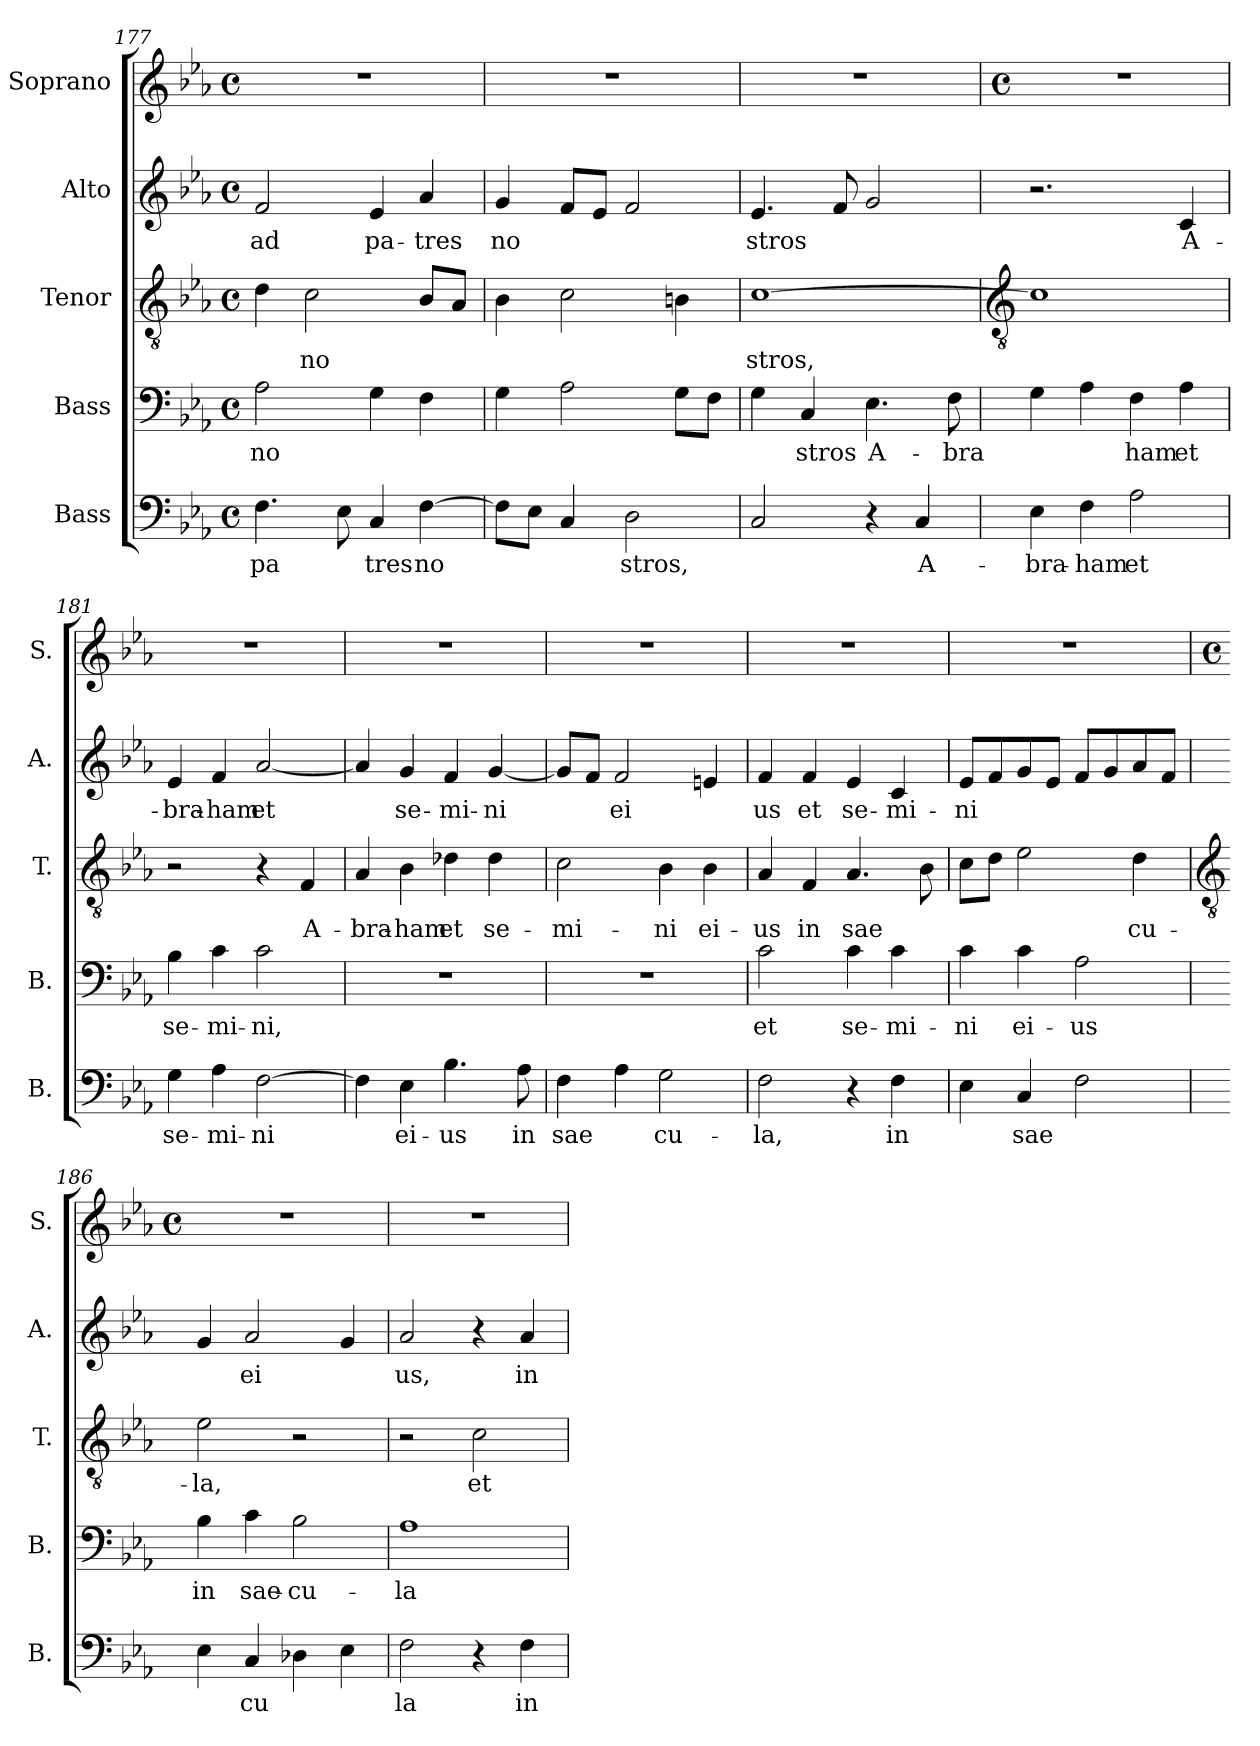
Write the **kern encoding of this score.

**kern	**text	**kern	**text	**kern	**text	**kern	**text	**kern
*part5	*part5	*part4	*part4	*part3	*part3	*part2	*part2	*part1
*staff5	*staff5	*staff4	*staff4	*staff3	*staff3	*staff2	*staff2	*staff1
*I"Bass	*	*I"Bass	*	*I"Tenor	*	*I"Alto	*	*I"Soprano
*I'B.	*	*I'B.	*	*I'T.	*	*I'A.	*	*I'S.
*clefF4	*	*clefF4	*	*clefGv2	*	*clefG2	*	*clefG2
*k[b-e-a-]	*	*k[b-e-a-]	*	*k[b-e-a-]	*	*k[b-e-a-]	*	*k[b-e-a-]
*E-:	*	*E-:	*	*E-:	*	*E-:	*	*E-:
*M4/4	*	*M4/4	*	*M4/4	*	*M4/4	*	*M4/4
*met(c)	*	*met(c)	*	*met(c)	*	*met(c)	*	*met(c)
=177	=177	=177	=177	=177	=177	=177	=177	=177
!	!LO:LY:b	!	!LO:LY:b	!	!	!	!LO:LY:b	!
4.F	pa	2A-	no	4d	.	2f	ad	1r
!	!	!	!	!	!LO:LY:b	!	!	!
.	.	.	.	2c	no	.	.	.
8E-	.	.	.	.	.	.	.	.
!	!LO:LY:b	!	!	!	!	!	!LO:LY:b	!
4C	tres	4G	.	.	.	4e-	pa-	.
!	!LO:LY:b	!	!	!	!	!	!LO:LY:b	!
[4F	no	4F	.	8B-L	.	4a-	-tres	.
.	.	.	.	8A-J	.	.	.	.
=178	=178	=178	=178	=178	=178	=178	=178	=178
!	!	!	!	!	!	!	!LO:LY:b	!
8FL]	.	4G	.	4B-	.	4g	no	1r
8E-J	.	.	.	.	.	.	.	.
4C	.	2A-	.	2c	.	8fL	.	.
.	.	.	.	.	.	8e-J	.	.
!	!LO:LY:b	!	!	!	!	!	!	!
2D	stros,	.	.	.	.	2f	.	.
.	.	8GL	.	4B	.	.	.	.
.	.	8FJ	.	.	.	.	.	.
=179	=179	=179	=179	=179	=179	=179	=179	=179
!	!	!	!	!	!LO:LY:b	!	!LO:LY:b	!
2C	.	4G	.	[1c	stros,	4.e-	stros	1r
!	!	!	!LO:LY:b	!	!	!	!	!
.	.	4C	stros	.	.	.	.	.
.	.	.	.	.	.	8f	.	.
!	!	!	!LO:LY:b	!	!	!	!	!
4r	.	4.E-	A-	.	.	2g	.	.
!	!LO:LY:b	!	!	!	!	!	!	!
4C	A-	.	.	.	.	.	.	.
!	!	!	!LO:LY:b	!	!	!	!	!
.	.	8F	-bra	.	.	.	.	.
!!LO:LB:g=z
=180	=180	=180	=180	=180	=180	=180	=180	=180
*	*	*	*	*clefGv2	*	*	*	*
*	*	*	*	*	*	*	*	*M4/4
*	*	*	*	*	*	*	*	*met(c)
!	!LO:LY:b	!	!	!	!	!	!	!
4E-	-bra-	4G	.	1c]	.	2.r	.	1r
!	!LO:LY:b	!	!	!	!	!	!	!
4F	-ham	4A-	.	.	.	.	.	.
!	!LO:LY:b	!	!LO:LY:b	!	!	!	!	!
2A-	et	4F	ham	.	.	.	.	.
!	!	!	!LO:LY:b	!	!	!	!LO:LY:b	!
.	.	4A-	et	.	.	4c	A-	.
=181	=181	=181	=181	=181	=181	=181	=181	=181
!	!LO:LY:b	!	!LO:LY:b	!	!	!	!LO:LY:b	!
4G	se-	4B-	se-	2r	.	4e-	-bra-	1r
!	!LO:LY:b	!	!LO:LY:b	!	!	!	!LO:LY:b	!
4A-	-mi-	4c	-mi-	.	.	4f	-ham	.
!	!LO:LY:b	!	!LO:LY:b	!	!	!	!LO:LY:b	!
[2F	-ni	2c	-ni,	4r	.	[2a-	et	.
!	!	!	!	!	!LO:LY:b	!	!	!
.	.	.	.	4F	A-	.	.	.
=182	=182	=182	=182	=182	=182	=182	=182	=182
!	!	!	!	!	!LO:LY:b	!	!	!
4F]	.	1r	.	4A-	-bra-	4a-]	.	1r
!	!LO:LY:b	!	!	!	!LO:LY:b	!	!LO:LY:b	!
4E-	ei-	.	.	4B-	-ham	4g	se-	.
!	!LO:LY:b	!	!	!	!LO:LY:b	!	!LO:LY:b	!
4.B-	-us	.	.	4d-	et	4f	-mi-	.
!	!	!	!	!	!LO:LY:b	!	!LO:LY:b	!
.	.	.	.	4d-	se-	[4g	-ni	.
!	!LO:LY:b	!	!	!	!	!	!	!
8A-	in	.	.	.	.	.	.	.
=183	=183	=183	=183	=183	=183	=183	=183	=183
!	!LO:LY:b	!	!	!	!LO:LY:b	!	!	!
4F	sae	1r	.	2c	-mi-	8gL]	.	1r
.	.	.	.	.	.	8fJ	.	.
!	!	!	!	!	!	!	!LO:LY:b	!
4A-	.	.	.	.	.	2f	ei	.
!	!LO:LY:b	!	!	!	!LO:LY:b	!	!	!
2G	cu-	.	.	4B-	-ni	.	.	.
!	!	!	!	!	!LO:LY:b	!	!	!
.	.	.	.	4B-	ei-	4e	.	.
=184	=184	=184	=184	=184	=184	=184	=184	=184
!	!LO:LY:b	!	!LO:LY:b	!	!LO:LY:b	!	!LO:LY:b	!
2F	-la,	2c	et	4A-	-us	4f	us	1r
!	!	!	!	!	!LO:LY:b	!	!LO:LY:b	!
.	.	.	.	4F	in	4f	et	.
!	!	!	!LO:LY:b	!	!LO:LY:b	!	!LO:LY:b	!
4r	.	4c	se-	4.A-	sae	4e-	se-	.
!	!LO:LY:b	!	!LO:LY:b	!	!	!	!LO:LY:b	!
4F	in	4c	-mi-	.	.	4c	-mi-	.
.	.	.	.	8B-	.	.	.	.
=185	=185	=185	=185	=185	=185	=185	=185	=185
!	!	!	!LO:LY:b	!	!	!	!LO:LY:b	!
4E-	.	4c	-ni	8cL	.	8e-L	-ni	1r
.	.	.	.	8dJ	.	8f	.	.
!	!LO:LY:b	!	!LO:LY:b	!	!	!	!	!
4C	sae	4c	ei-	2e-	.	8g	.	.
.	.	.	.	.	.	8e-J	.	.
!	!	!	!LO:LY:b	!	!	!	!	!
2F	.	2A-	-us	.	.	8fL	.	.
.	.	.	.	.	.	8g	.	.
!	!	!	!	!	!LO:LY:b	!	!	!
.	.	.	.	4d	cu-	8a-	.	.
.	.	.	.	.	.	8fJ	.	.
!!LO:LB:g=z
=186	=186	=186	=186	=186	=186	=186	=186	=186
*	*	*	*	*clefGv2	*	*	*	*
*	*	*	*	*	*	*	*	*M4/4
*	*	*	*	*	*	*	*	*met(c)
!	!	!	!LO:LY:b	!	!LO:LY:b	!	!	!
4E-	.	4B-	in	2e-	-la,	4g	.	1r
!	!LO:LY:b	!	!LO:LY:b	!	!	!	!LO:LY:b	!
4C	cu	4c	sae-	.	.	2a-	ei	.
!	!	!	!LO:LY:b	!	!	!	!	!
4D-	.	2B-	-cu-	2r	.	.	.	.
4E-	.	.	.	.	.	4g	.	.
=187	=187	=187	=187	=187	=187	=187	=187	=187
!	!LO:LY:b	!	!LO:LY:b	!	!	!	!LO:LY:b	!
2F	la	1A-	-la	2r	.	2a-	us,	1r
!	!	!	!	!	!LO:LY:b	!	!	!
4r	.	.	.	2c	et	4r	.	.
!	!LO:LY:b	!	!	!	!	!	!LO:LY:b	!
4F	in	.	.	.	.	4a-	in	.
=	=	=	=	=	=	=	=	=
*-	*-	*-	*-	*-	*-	*-	*-	*-
